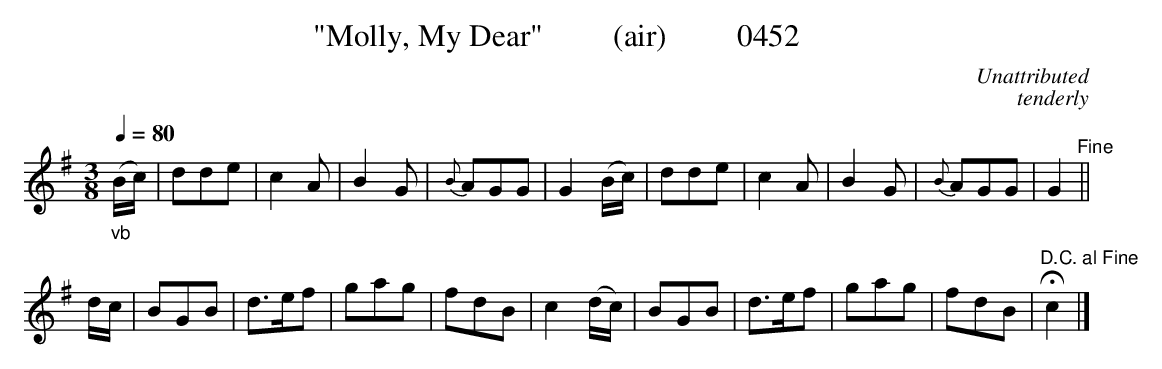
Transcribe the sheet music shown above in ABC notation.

X:1b
T:"Molly, My Dear"         (air)         0452
C:Unattributed
C:tenderly
Q:1/4=80
M:3/8
L:1/16
K:G
"_vb"(Bc)|d2d2e2|c4A2|B4G2|{B}A2G2G2|G4(Bc)|d2d2e2|c4A2|B4G2|{B}A2G2G2|G4"^Fine"||
dc|B2G2B2|d3ef2|g2a2g2|f2d2B2|c4(dc)|B2G2B2|d3ef2|g2a2g2|f2d2B2|"^D.C. al Fine" Hc4|]
